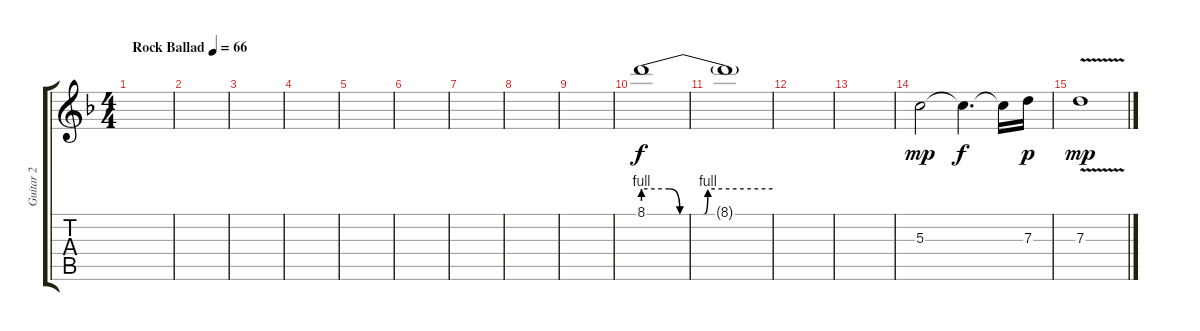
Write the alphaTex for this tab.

\track ("Guitar 2" "Guitar 2") {instrument distortionguitar}
\staff {score tabs}
\tuning (E4 B3 G3 D3 A2 E2) {hide}
\ts (4 4)
\tempo (66 "Rock Ballad")
\clef g2
\ks dminor
|
|
|
|
|
|
|
|
|
8.1{be (custom 0 4 12 4 17 0 28 0 30 4 60 4)}.1 |
8.1{t}.1{dy f} |
|
|
5.3.2{dy mp} 5.3{t}.4{d dy f} 5.3{t}.16 7.3.16{dy p} |
7.3{v}.1{dy mp}
